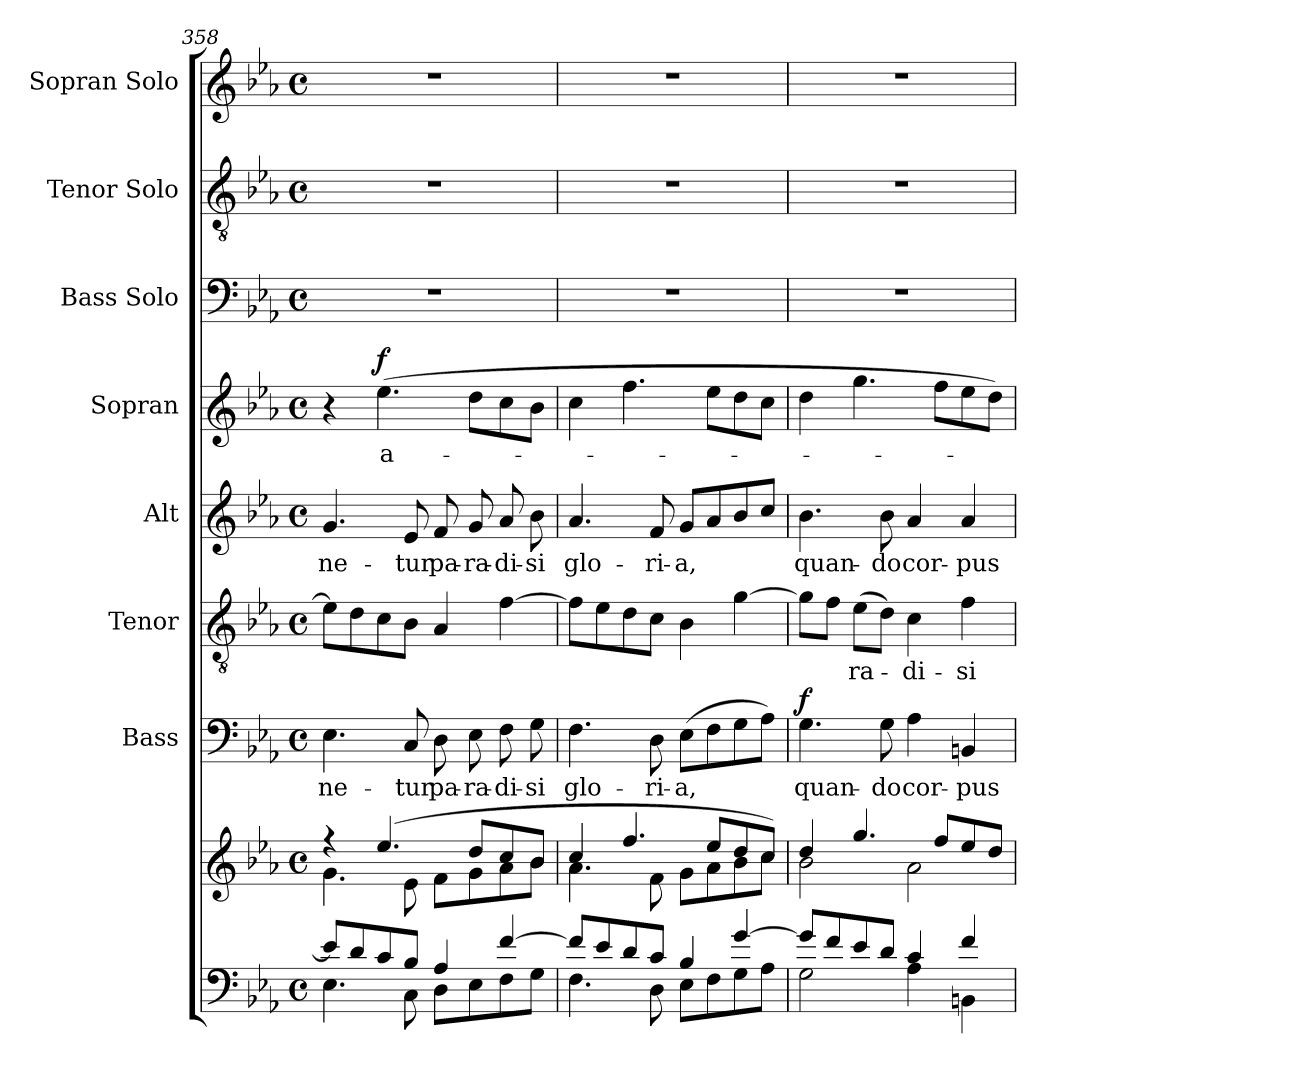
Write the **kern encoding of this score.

**kern	**kern	**kern	**text	**dynam	**kern	**text	**kern	**text	**kern	**text	**dynam	**kern	**kern	**kern
*part8	*part8	*part7	*part7	*part7	*part6	*part6	*part5	*part5	*part4	*part4	*part4	*part3	*part2	*part1
*staff9	*staff8	*staff7	*staff7	*staff7	*staff6	*staff6	*staff5	*staff5	*staff4	*staff4	*staff4	*staff3	*staff2	*staff1
*	*	*I"Bass	*	*	*I"Tenor	*	*I"Alt	*	*I"Sopran	*	*	*I"Bass Solo	*I"Tenor Solo	*I"Sopran Solo
*	*	*I'B.	*	*	*I'T.	*	*I'A.	*	*I'S.	*	*	*I'B. Solo	*I'T. Solo	*I'S. Solo
!!LO:PB:g=z
*clefF4	*clefG2	*clefF4	*	*	*clefGv2	*	*clefG2	*	*clefG2	*	*	*clefF4	*clefGv2	*clefG2
*k[b-e-a-]	*k[b-e-a-]	*k[b-e-a-]	*	*	*k[b-e-a-]	*	*k[b-e-a-]	*	*k[b-e-a-]	*	*	*k[b-e-a-]	*k[b-e-a-]	*k[b-e-a-]
*E-:	*E-:	*E-:	*	*	*E-:	*	*E-:	*	*E-:	*	*	*E-:	*E-:	*E-:
*M4/4	*M4/4	*M4/4	*	*	*M4/4	*	*M4/4	*	*M4/4	*	*	*M4/4	*M4/4	*M4/4
*met(c)	*met(c)	*met(c)	*	*	*met(c)	*	*met(c)	*	*met(c)	*	*	*met(c)	*met(c)	*met(c)
=358	=358	=358	=358	=358	=358	=358	=358	=358	=358	=358	=358	=358	=358	=358
*^	*^	*	*	*	*	*	*	*	*	*	*	*	*	*
!	!	!	!	!	!LO:LY:b	!	!	!	!	!LO:LY:b	!	!	!	!	!	!
8e-/L]	4.E-\	4rff	4.g\	4.E-\	-ne-	.	8e-\L]	.	4.g/	-ne-	4r	.	.	1r	1r	1r
8d/	.	.	.	.	.	.	8d\	.	.	.	.	.	.	.	.	.
!	!	!	!	!	!	!	!	!	!	!	!	!LO:LY:b	!LO:DY:a	!	!	!
8c/	.	(4.ee-/	.	.	.	.	8c\	.	.	.	(>4.ee-\	a-	f	.	.	.
!	!	!	!	!	!LO:LY:b	!	!	!	!	!LO:LY:b	!	!	!	!	!	!
8B-/J	8C\	.	8e-\	8C/	-tur	.	8B-\J	.	8e-/	-tur	.	.	.	.	.	.
!	!	!	!	!	!LO:LY:b	!	!	!	!	!LO:LY:b	!	!	!	!	!	!
4A-/	8D\L	.	8f\L	8D\	pa-	.	4A-/	.	8f/	pa-	.	.	.	.	.	.
!	!	!	!	!	!LO:LY:b	!	!	!	!	!LO:LY:b	!	!	!	!	!	!
.	8E-\	8dd/L	8g\	8E-\	-ra-	.	.	.	8g/	-ra-	8dd\L	.	.	.	.	.
!	!	!	!	!	!LO:LY:b	!	!	!	!	!LO:LY:b	!	!	!	!	!	!
[>4f/	8F\	8cc/	8a-\	8F\	-di-	.	[4f\	.	8a-/	-di-	8cc\	.	.	.	.	.
!	!	!	!	!	!LO:LY:b	!	!	!	!	!LO:LY:b	!	!	!	!	!	!
.	8G\J	8b-/J	8b-\J	8G\	-si	.	.	.	8b-\	-si	8b-\J	.	.	.	.	.
=359	=359	=359	=359	=359	=359	=359	=359	=359	=359	=359	=359	=359	=359	=359	=359	=359
!	!	!	!	!	!LO:LY:b	!	!	!	!	!LO:LY:b	!	!	!	!	!	!
8f/L]	4.F\	4cc/	4.a-\	4.F\	glo-	.	8f\L]	.	4.a-/	glo-	4cc\	.	.	1r	1r	1r
8e-/	.	.	.	.	.	.	8e-\	.	.	.	.	.	.	.	.	.
8d/	.	4.ff/	.	.	.	.	8d\	.	.	.	4.ff\	.	.	.	.	.
!	!	!	!	!	!LO:LY:b	!	!	!	!	!LO:LY:b	!	!	!	!	!	!
8c/J	8D\	.	8f\	8D\	-ri-	.	8c\J	.	8f/	-ri-	.	.	.	.	.	.
!	!	!	!	!	!LO:LY:b	!	!	!	!	!LO:LY:b	!	!	!	!	!	!
4B-/	8E-\L	.	8g\L	(>8E-\L	-a,	.	4B-\	.	8g/L	-a,	.	.	.	.	.	.
.	8F\	8ee-/L	8a-\	8F\	.	.	.	.	8a-/	.	8ee-\L	.	.	.	.	.
[>4g/	8G\	8dd/	8b-\	8G\	.	.	[4g\	.	8b-/	.	8dd\	.	.	.	.	.
.	8A-\J	8cc/J)	8cc\J	8A-\J)	.	.	.	.	8cc/J	.	8cc\J	.	.	.	.	.
=360	=360	=360	=360	=360	=360	=360	=360	=360	=360	=360	=360	=360	=360	=360	=360	=360
!	!	!	!	!	!LO:LY:b	!LO:DY:a	!	!	!	!LO:LY:b	!	!	!	!	!	!
8g/L]	2G\	4dd/	2b-\	4.G\	quan-	f	8g\L]	.	4.b-\	quan-	4dd\	.	.	1r	1r	1r
8f/	.	.	.	.	.	.	8f\J	.	.	.	.	.	.	.	.	.
!	!	!	!	!	!	!	!	!LO:LY:b	!	!	!	!	!	!	!	!
8e-/	.	4.gg/	.	.	.	.	(>8e-\L	-ra-	.	.	4.gg\	.	.	.	.	.
!	!	!	!	!	!LO:LY:b	!	!	!	!	!LO:LY:b	!	!	!	!	!	!
8d/J	.	.	.	8G\	-do	.	8d\J)	.	8b-\	-do	.	.	.	.	.	.
!	!	!	!	!	!LO:LY:b	!	!	!LO:LY:b	!	!LO:LY:b	!	!	!	!	!	!
4c/	4A-\	.	2a-\	4A-\	cor-	.	4c\	-di-	4a-/	cor-	.	.	.	.	.	.
.	.	8ff/L	.	.	.	.	.	.	.	.	8ff\L	.	.	.	.	.
!	!	!	!	!	!LO:LY:b	!	!	!LO:LY:b	!	!LO:LY:b	!	!	!	!	!	!
4f/	4BBn\	8ee-/	.	4BBn/	-pus	.	4f\	-si	4a-/	-pus	8ee-\	.	.	.	.	.
.	.	8dd/J	.	.	.	.	.	.	.	.	8dd\J)	.	.	.	.	.
*v	*v	*	*	*	*	*	*	*	*	*	*	*	*	*	*	*
*	*v	*v	*	*	*	*	*	*	*	*	*	*	*	*	*
=	=	=	=	=	=	=	=	=	=	=	=	=	=	=
*-	*-	*-	*-	*-	*-	*-	*-	*-	*-	*-	*-	*-	*-	*-
